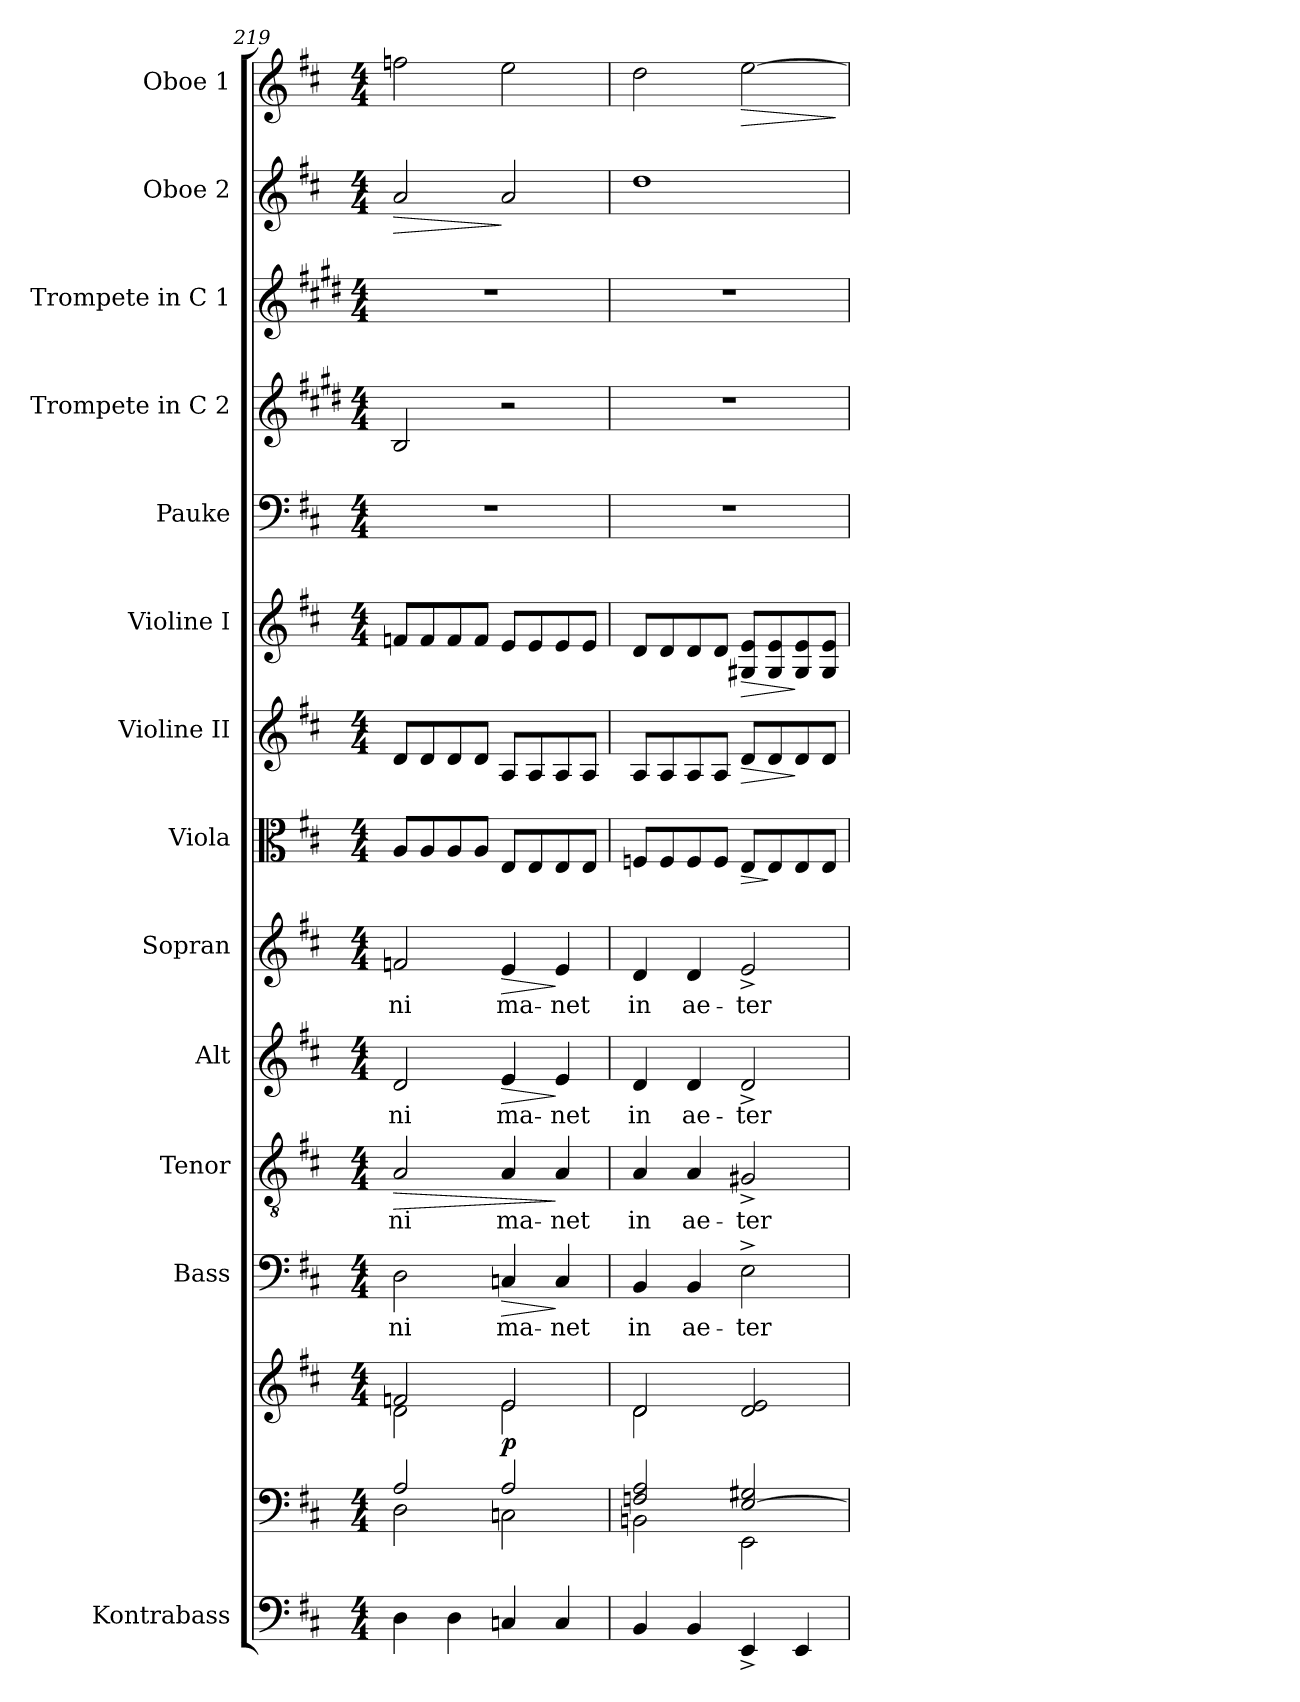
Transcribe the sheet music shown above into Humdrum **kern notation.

**kern	**kern	**kern	**dynam	**kern	**text	**dynam	**kern	**text	**dynam	**kern	**text	**dynam	**kern	**text	**dynam	**kern	**dynam	**kern	**dynam	**kern	**dynam	**kern	**kern	**kern	**kern	**dynam	**kern	**dynam
*part14	*part13	*part13	*part13	*part12	*part12	*part12	*part11	*part11	*part11	*part10	*part10	*part10	*part9	*part9	*part9	*part8	*part8	*part7	*part7	*part6	*part6	*part5	*part4	*part3	*part2	*part2	*part1	*part1
*staff15	*staff14	*staff13	*staff13/14	*staff12	*staff12	*staff12	*staff11	*staff11	*staff11	*staff10	*staff10	*staff10	*staff9	*staff9	*staff9	*staff8	*staff8	*staff7	*staff7	*staff6	*staff6	*staff5	*staff4	*staff3	*staff2	*staff2	*staff1	*staff1
*I"Kontrabass	*	*	*	*I"Bass	*	*	*I"Tenor	*	*	*I"Alt	*	*	*I"Sopran	*	*	*I"Viola	*	*I"Violine II	*	*I"Violine I	*	*I"Pauke	*I"Trompete in C 2	*I"Trompete in C 1	*I"Oboe 2	*	*I"Oboe 1	*
*I'Kb.	*	*	*	*I'B	*	*	*I'T	*	*	*I'A	*	*	*I'S	*	*	*I'Vla.	*	*I'Vl. II	*	*I'Vl. I	*	*I'Pk.	*	*	*I'Ob. 2	*	*I'Ob. 1	*
*clefF4	*clefF4	*clefG2	*	*clefF4	*	*	*clefGv2	*	*	*clefG2	*	*	*clefG2	*	*	*clefC3	*	*clefG2	*	*clefG2	*	*clefF4	*clefG2	*clefG2	*clefG2	*	*clefG2	*
*ITrd7c12	*	*	*	*	*	*	*	*	*	*	*	*	*	*	*	*	*	*	*	*	*	*	*ITrd1c2	*ITrd1c2	*	*	*	*
*k[f#c#]	*k[f#c#]	*k[f#c#]	*	*k[f#c#]	*	*	*k[f#c#]	*	*	*k[f#c#]	*	*	*k[f#c#]	*	*	*k[f#c#]	*	*k[f#c#]	*	*k[f#c#]	*	*k[f#c#]	*k[f#c#]	*k[f#c#]	*k[f#c#]	*	*k[f#c#]	*
*D:	*D:	*D:	*	*D:	*	*	*D:	*	*	*D:	*	*	*D:	*	*	*D:	*	*D:	*	*D:	*	*D:	*D:	*D:	*D:	*	*D:	*
*M4/4	*M4/4	*M4/4	*	*M4/4	*	*	*M4/4	*	*	*M4/4	*	*	*M4/4	*	*	*M4/4	*	*M4/4	*	*M4/4	*	*M4/4	*M4/4	*M4/4	*M4/4	*	*M4/4	*
=219	=219	=219	=219	=219	=219	=219	=219	=219	=219	=219	=219	=219	=219	=219	=219	=219	=219	=219	=219	=219	=219	=219	=219	=219	=219	=219	=219	=219
*	*^	*^	*	*	*	*	*	*	*	*	*	*	*	*	*	*	*	*	*	*	*	*	*	*	*	*	*	*
!	!	!	!	!	!	!	!LO:LY:b	!	!	!LO:LY:b	!LO:HP:b	!	!LO:LY:b	!	!	!LO:LY:b	!	!	!	!	!	!	!	!	!	!	!	!LO:HP:b	!	!
4DD\	2A/	2D\	2fn/	2d\	.	2D\	-ni	.	2A/	-ni	>	2d/	-ni	.	2fn/	-ni	.	8A/L	.	8d/L	.	8fn/L	.	1r	2A/	1r	2a/	>	2ffn\	.
.	.	.	.	.	.	.	.	.	.	.	.	.	.	.	.	.	.	8A/	.	8d/	.	8f/	.	.	.	.	.	.	.	.
4DD\	.	.	.	.	.	.	.	.	.	.	.	.	.	.	.	.	.	8A/	.	8d/	.	8f/	.	.	.	.	.	.	.	.
.	.	.	.	.	.	.	.	.	.	.	.	.	.	.	.	.	.	8A/J	.	8d/J	.	8f/J	.	.	.	.	.	.	.	.
!	!	!	!	!	!LO:DY:b	!	!LO:LY:b	!LO:HP:b	!	!LO:LY:b	!	!	!LO:LY:b	!LO:HP:b	!	!LO:LY:b	!LO:HP:b	!	!	!	!	!	!	!	!	!	!	!	!	!
4CCn/	2A/	2Cn\	2e/	2e\	p	4Cn/	ma-	>	4A/	ma-	.	4e/	ma-	>	4e/	ma-	>	8E/L	.	8A/L	.	8e/L	.	.	2r	.	2a/	]	2ee\	.
.	.	.	.	.	.	.	.	.	.	.	.	.	.	.	.	.	.	8E/	.	8A/	.	8e/	.	.	.	.	.	.	.	.
!	!	!	!	!	!	!	!LO:LY:b	!	!	!LO:LY:b	!	!	!LO:LY:b	!	!	!LO:LY:b	!	!	!	!	!	!	!	!	!	!	!	!	!	!
4CC/	.	.	.	.	.	4C/	-net	]	4A/	-net	]	4e/	-net	]	4e/	-net	]	8E/	.	8A/	.	8e/	.	.	.	.	.	.	.	.
.	.	.	.	.	.	.	.	.	.	.	.	.	.	.	.	.	.	8E/J	.	8A/J	.	8e/J	.	.	.	.	.	.	.	.
=220	=220	=220	=220	=220	=220	=220	=220	=220	=220	=220	=220	=220	=220	=220	=220	=220	=220	=220	=220	=220	=220	=220	=220	=220	=220	=220	=220	=220	=220	=220
!	!	!	!	!	!	!	!LO:LY:b	!	!	!LO:LY:b	!	!	!LO:LY:b	!	!	!LO:LY:b	!	!	!	!	!	!	!	!	!	!	!	!	!	!
4BBB/	2Fn/ 2A/	2BBn\	2d/	2d\	.	4BB/	in	.	4A/	in	.	4d/	in	.	4d/	in	.	8Fn/L	.	8A/L	.	8d/L	.	1r	1r	1r	1dd	.	2dd\	.
.	.	.	.	.	.	.	.	.	.	.	.	.	.	.	.	.	.	8F/	.	8A/	.	8d/	.	.	.	.	.	.	.	.
!	!	!	!	!	!	!	!LO:LY:b	!	!	!LO:LY:b	!	!	!LO:LY:b	!	!	!LO:LY:b	!	!	!	!	!	!	!	!	!	!	!	!	!	!
4BBB/	.	.	.	.	.	4BB/	ae-	.	4A/	ae-	.	4d/	ae-	.	4d/	ae-	.	8F/	.	8A/	.	8d/	.	.	.	.	.	.	.	.
.	.	.	.	.	.	.	.	.	.	.	.	.	.	.	.	.	.	8F/J	.	8A/J	.	8d/J	.	.	.	.	.	.	.	.
!	!	!	!	!	!	!	!LO:LY:b	!	!	!LO:LY:b	!	!	!LO:LY:b	!	!	!LO:LY:b	!	!	!LO:HP:b	!	!LO:HP:b	!	!LO:HP:b	!	!	!	!	!	!	!LO:HP:b
4EEE^</	[>2E/ 2G#X/	2EE\	2d/ 2e/	2ryy	.	2E^>\	-ter-	.	2G#X^</	-ter-	.	2d^>/	-ter-	.	2e^</	-ter-	.	8E/L	>	8d/L	>	8G#X/ 8e/L	>	.	.	.	.	.	[2ee\	>
.	.	.	.	.	.	.	.	.	.	.	.	.	.	.	.	.	.	8E/	]	8d/	.	8G#/ 8e/	.	.	.	.	.	.	.	.
4EEE/	.	.	.	.	.	.	.	.	.	.	.	.	.	.	.	.	.	8E/	.	8d/	]	8G#/ 8e/	]	.	.	.	.	.	.	.
.	.	.	.	.	.	.	.	.	.	.	.	.	.	.	.	.	.	8E/J	.	8d/J	.	8G#/ 8e/J	.	.	.	.	.	.	.	.
*	*v	*v	*	*	*	*	*	*	*	*	*	*	*	*	*	*	*	*	*	*	*	*	*	*	*	*	*	*	*	*
*	*	*v	*v	*	*	*	*	*	*	*	*	*	*	*	*	*	*	*	*	*	*	*	*	*	*	*	*	*	*
.	.	.	.	.	.	.	.	.	.	.	.	.	.	.	.	.	.	.	.	.	.	.	.	.	.	.	.	]
=	=	=	=	=	=	=	=	=	=	=	=	=	=	=	=	=	=	=	=	=	=	=	=	=	=	=	=	=
*-	*-	*-	*-	*-	*-	*-	*-	*-	*-	*-	*-	*-	*-	*-	*-	*-	*-	*-	*-	*-	*-	*-	*-	*-	*-	*-	*-	*-
